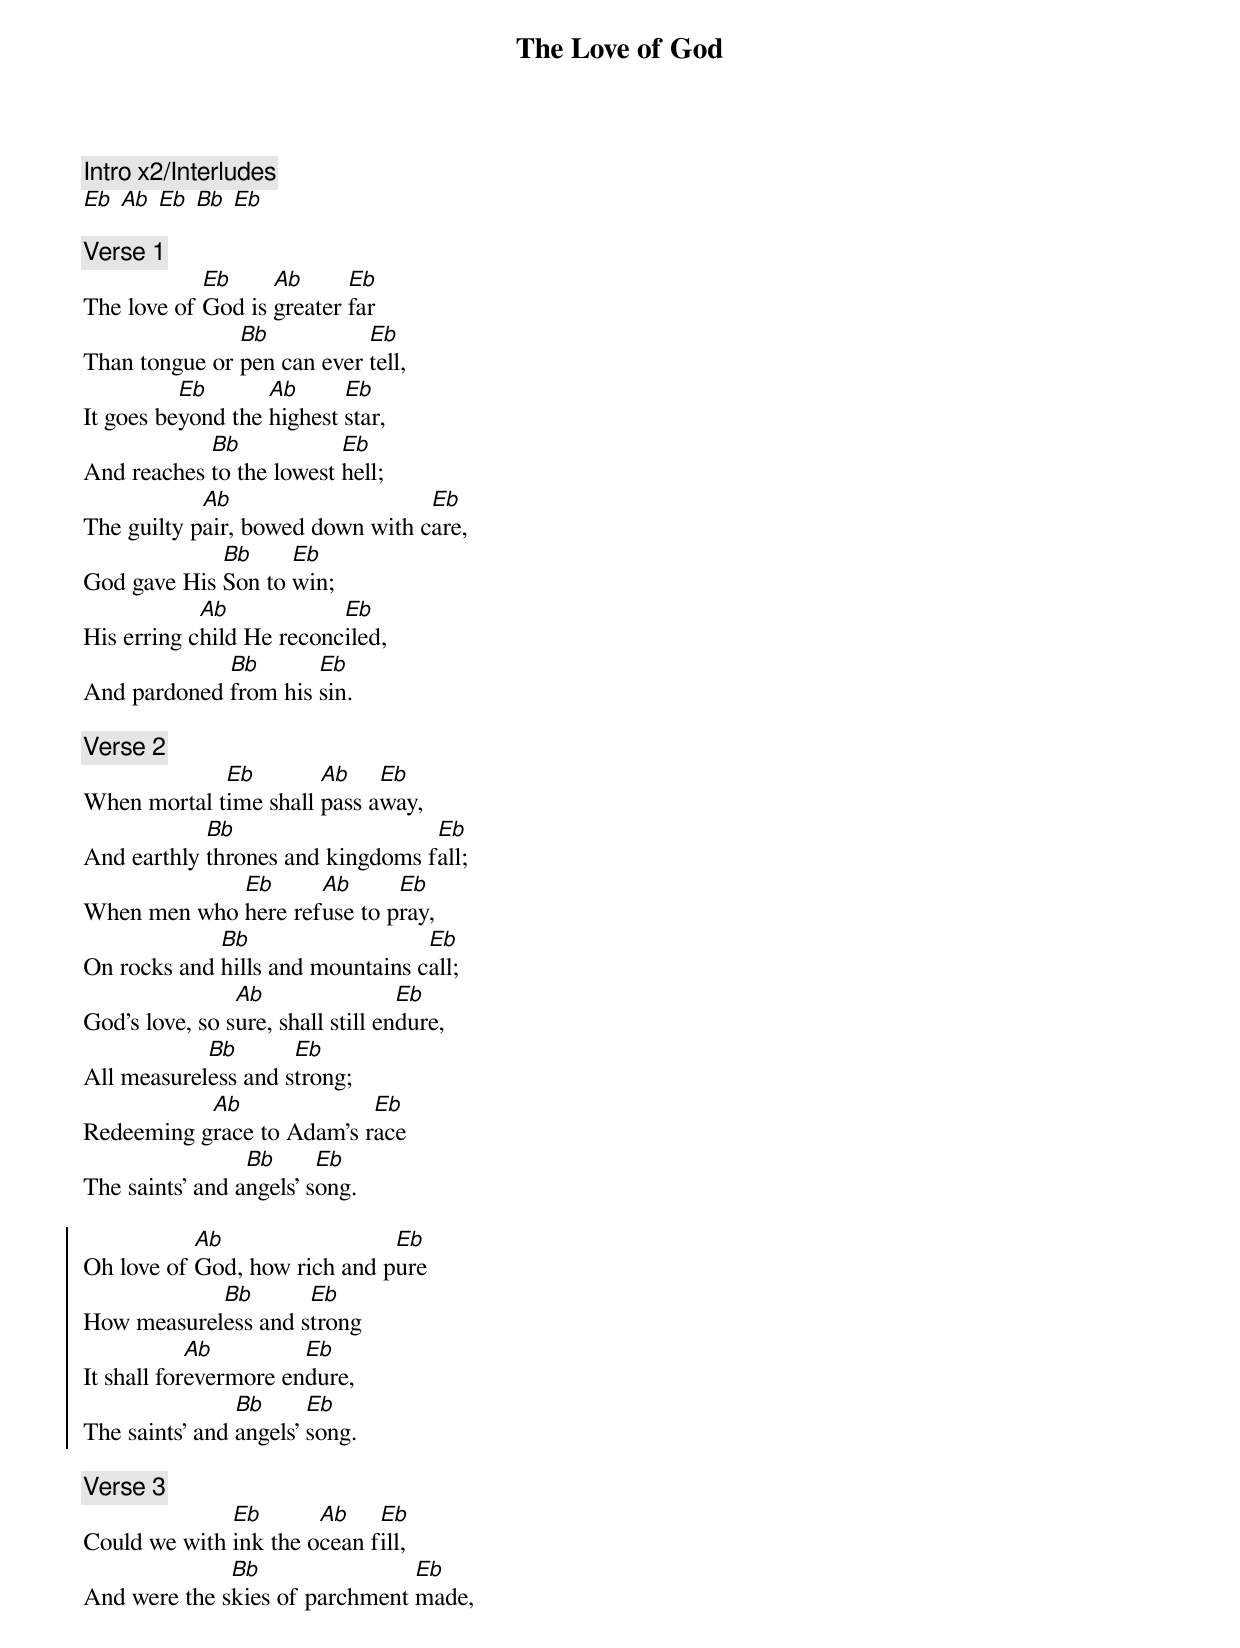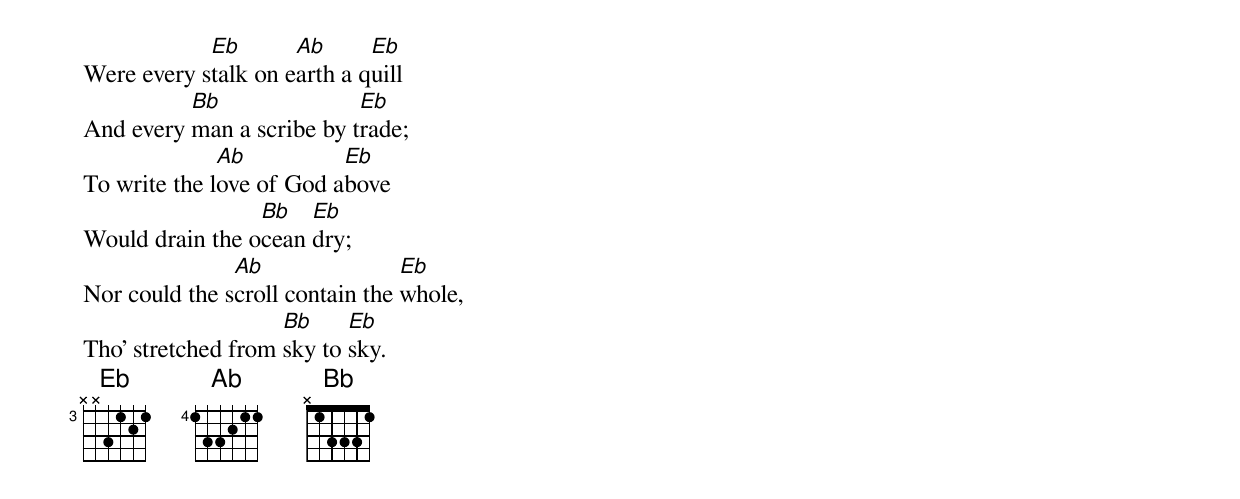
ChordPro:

{title:The Love of God}
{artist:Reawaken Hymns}
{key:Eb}
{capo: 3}

{comment:Intro x2/Interludes}
[Eb] [Ab] [Eb] [Bb] [Eb]

{comment:Verse 1}
The love of [Eb]God is [Ab]greater [Eb]far
Than tongue or [Bb]pen can ever [Eb]tell,
It goes be[Eb]yond the [Ab]highest [Eb]star,
And reaches [Bb]to the lowest [Eb]hell;
The guilty p[Ab]air, bowed down with c[Eb]are,
God gave His [Bb]Son to [Eb]win;
His erring c[Ab]hild He reconc[Eb]iled,
And pardoned [Bb]from his [Eb]sin.

{comment:Verse 2}
When mortal t[Eb]ime shall [Ab]pass a[Eb]way,
And earthly [Bb]thrones and kingdoms f[Eb]all;
When men who [Eb]here ref[Ab]use to p[Eb]ray,
On rocks and [Bb]hills and mountains c[Eb]all;
God’s love, so s[Ab]ure, shall still en[Eb]dure,
All measurel[Bb]ess and s[Eb]trong;
Redeeming g[Ab]race to Adam’s r[Eb]ace
The saints’ and a[Bb]ngels’ s[Eb]ong.

{start_of_chorus}
Oh love of [Ab]God, how rich and p[Eb]ure
How measurel[Bb]ess and s[Eb]trong
It shall for[Ab]evermore en[Eb]dure,
The saints’ and [Bb]angels’ [Eb]song.
{end_of_chorus}

{comment:Verse 3}
Could we with [Eb]ink the o[Ab]cean f[Eb]ill,
And were the s[Bb]kies of parchment [Eb]made,
Were every s[Eb]talk on e[Ab]arth a q[Eb]uill
And every [Bb]man a scribe by t[Eb]rade;
To write the l[Ab]ove of God a[Eb]bove
Would drain the o[Bb]cean [Eb]dry;
Nor could the s[Ab]croll contain the [Eb]whole,
Tho' stretched from [Bb]sky to [Eb]sky.
